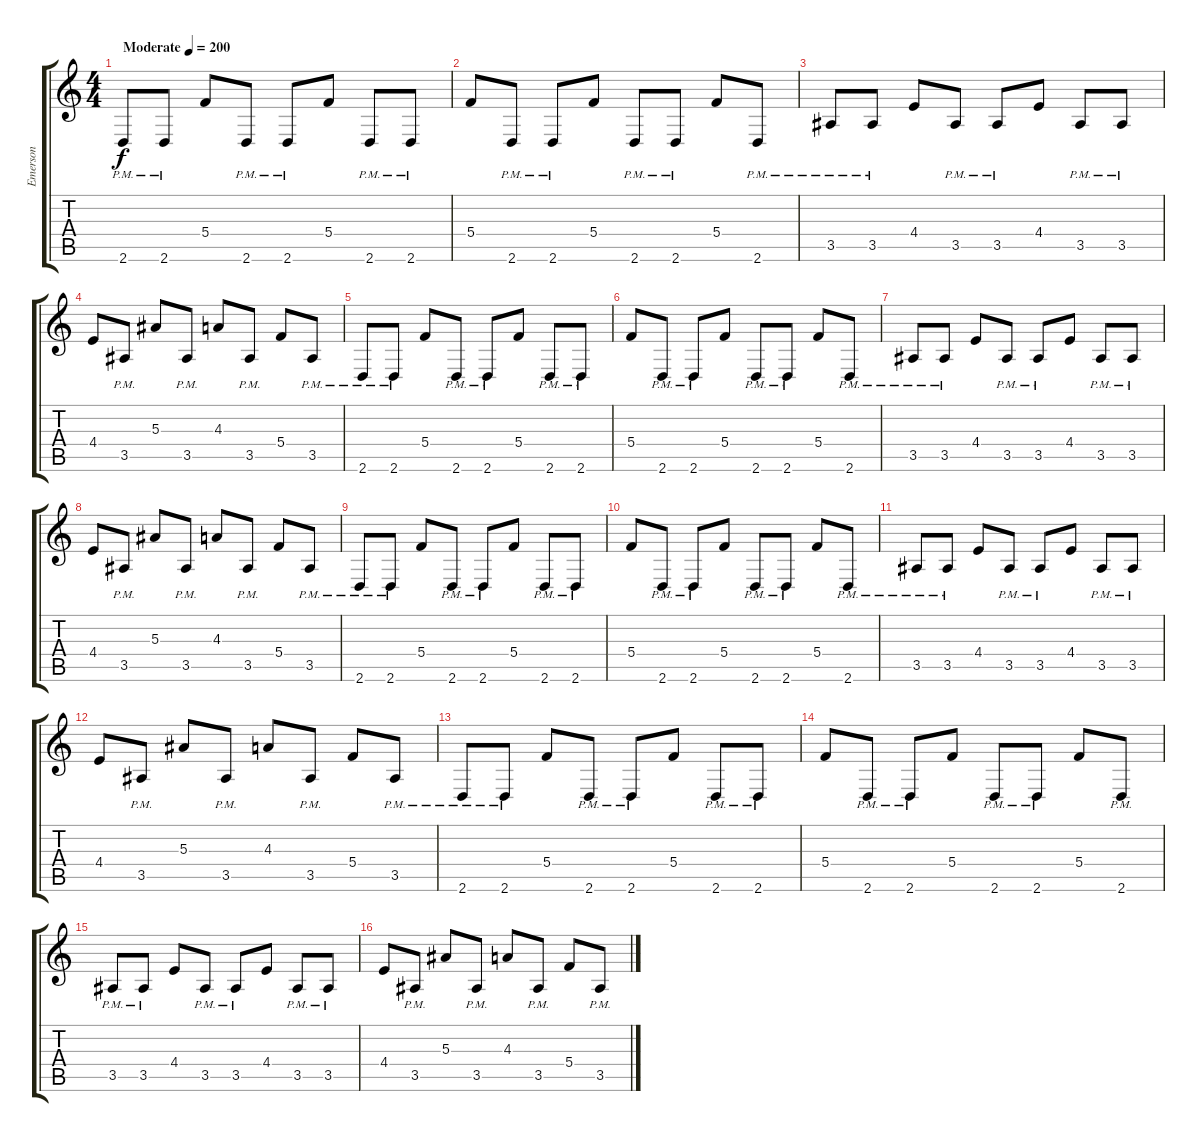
\track ("Emerson" "Emerson") {instrument distortionguitar}
\staff {score tabs}
\tuning (D4 A3 F3 C3 G2 C2) {hide}
\ts (4 4)
\tempo (200 "Moderate")
\clef g2
\ks c
2.6{pm}.8{dy f instrument distortionguitar} 2.6{pm}.8 5.4.8 2.6{pm}.8 2.6{pm}.8 5.4.8 2.6{pm}.8 2.6{pm}.8 |
5.4.8 2.6{pm}.8 2.6{pm}.8 5.4.8 2.6{pm}.8 2.6{pm}.8 5.4.8 2.6{pm}.8 |
3.5{pm}.8 3.5{pm}.8 4.4.8 3.5{pm}.8 3.5{pm}.8 4.4.8 3.5{pm}.8 3.5{pm}.8 |
4.4.8 3.5{pm}.8 5.3.8 3.5{pm}.8 4.3.8 3.5{pm}.8 5.4.8 3.5{pm}.8 |
2.6{pm}.8 2.6{pm}.8 5.4.8 2.6{pm}.8 2.6{pm}.8 5.4.8 2.6{pm}.8 2.6{pm}.8 |
5.4.8 2.6{pm}.8 2.6{pm}.8 5.4.8 2.6{pm}.8 2.6{pm}.8 5.4.8 2.6{pm}.8 |
3.5{pm}.8 3.5{pm}.8 4.4.8 3.5{pm}.8 3.5{pm}.8 4.4.8 3.5{pm}.8 3.5{pm}.8 |
4.4.8 3.5{pm}.8 5.3.8 3.5{pm}.8 4.3.8 3.5{pm}.8 5.4.8 3.5{pm}.8 |
2.6{pm}.8 2.6{pm}.8 5.4.8 2.6{pm}.8 2.6{pm}.8 5.4.8 2.6{pm}.8 2.6{pm}.8 |
5.4.8 2.6{pm}.8 2.6{pm}.8 5.4.8 2.6{pm}.8 2.6{pm}.8 5.4.8 2.6{pm}.8 |
3.5{pm}.8 3.5{pm}.8 4.4.8 3.5{pm}.8 3.5{pm}.8 4.4.8 3.5{pm}.8 3.5{pm}.8 |
4.4.8 3.5{pm}.8 5.3.8 3.5{pm}.8 4.3.8 3.5{pm}.8 5.4.8 3.5{pm}.8 |
2.6{pm}.8 2.6{pm}.8 5.4.8 2.6{pm}.8 2.6{pm}.8 5.4.8 2.6{pm}.8 2.6{pm}.8 |
5.4.8 2.6{pm}.8 2.6{pm}.8 5.4.8 2.6{pm}.8 2.6{pm}.8 5.4.8 2.6{pm}.8 |
3.5{pm}.8 3.5{pm}.8 4.4.8 3.5{pm}.8 3.5{pm}.8 4.4.8 3.5{pm}.8 3.5{pm}.8 |
4.4.8 3.5{pm}.8 5.3.8 3.5{pm}.8 4.3.8 3.5{pm}.8 5.4.8 3.5{pm}.8
